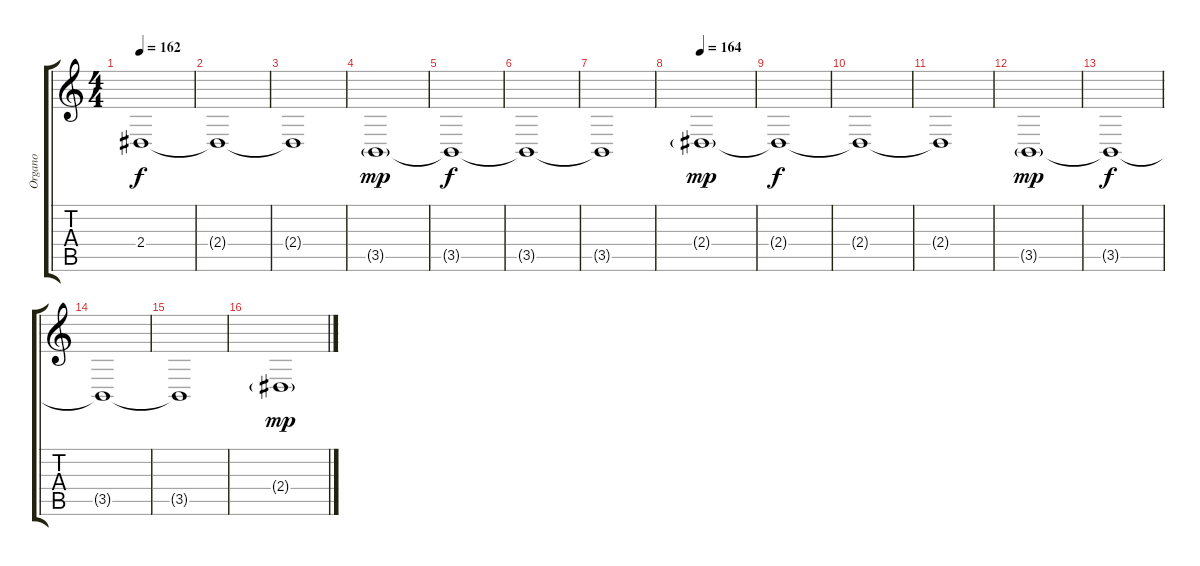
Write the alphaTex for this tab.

\track ("Organo" "Organo") {instrument percussiveorgan}
\staff {score tabs}
\tuning (Eb4 Bb3 Gb3 Db3 Ab2 Eb2) {hide}
\ts (4 4)
\tempo 162
\clef g2
\ks c
2.4{t}.1{dy f} |
2.4{t}.1 |
2.4{t}.1 |
3.5{g}.1{dy mp} |
3.5{t}.1{dy f} |
3.5{t}.1 |
3.5{t}.1 |
\tempo 164
2.4{g}.1{dy mp} |
2.4{t}.1{dy f} |
2.4{t}.1 |
2.4{t}.1 |
3.5{g}.1{dy mp} |
3.5{t}.1{dy f} |
3.5{t}.1 |
3.5{t}.1 |
2.4{g}.1{dy mp}
